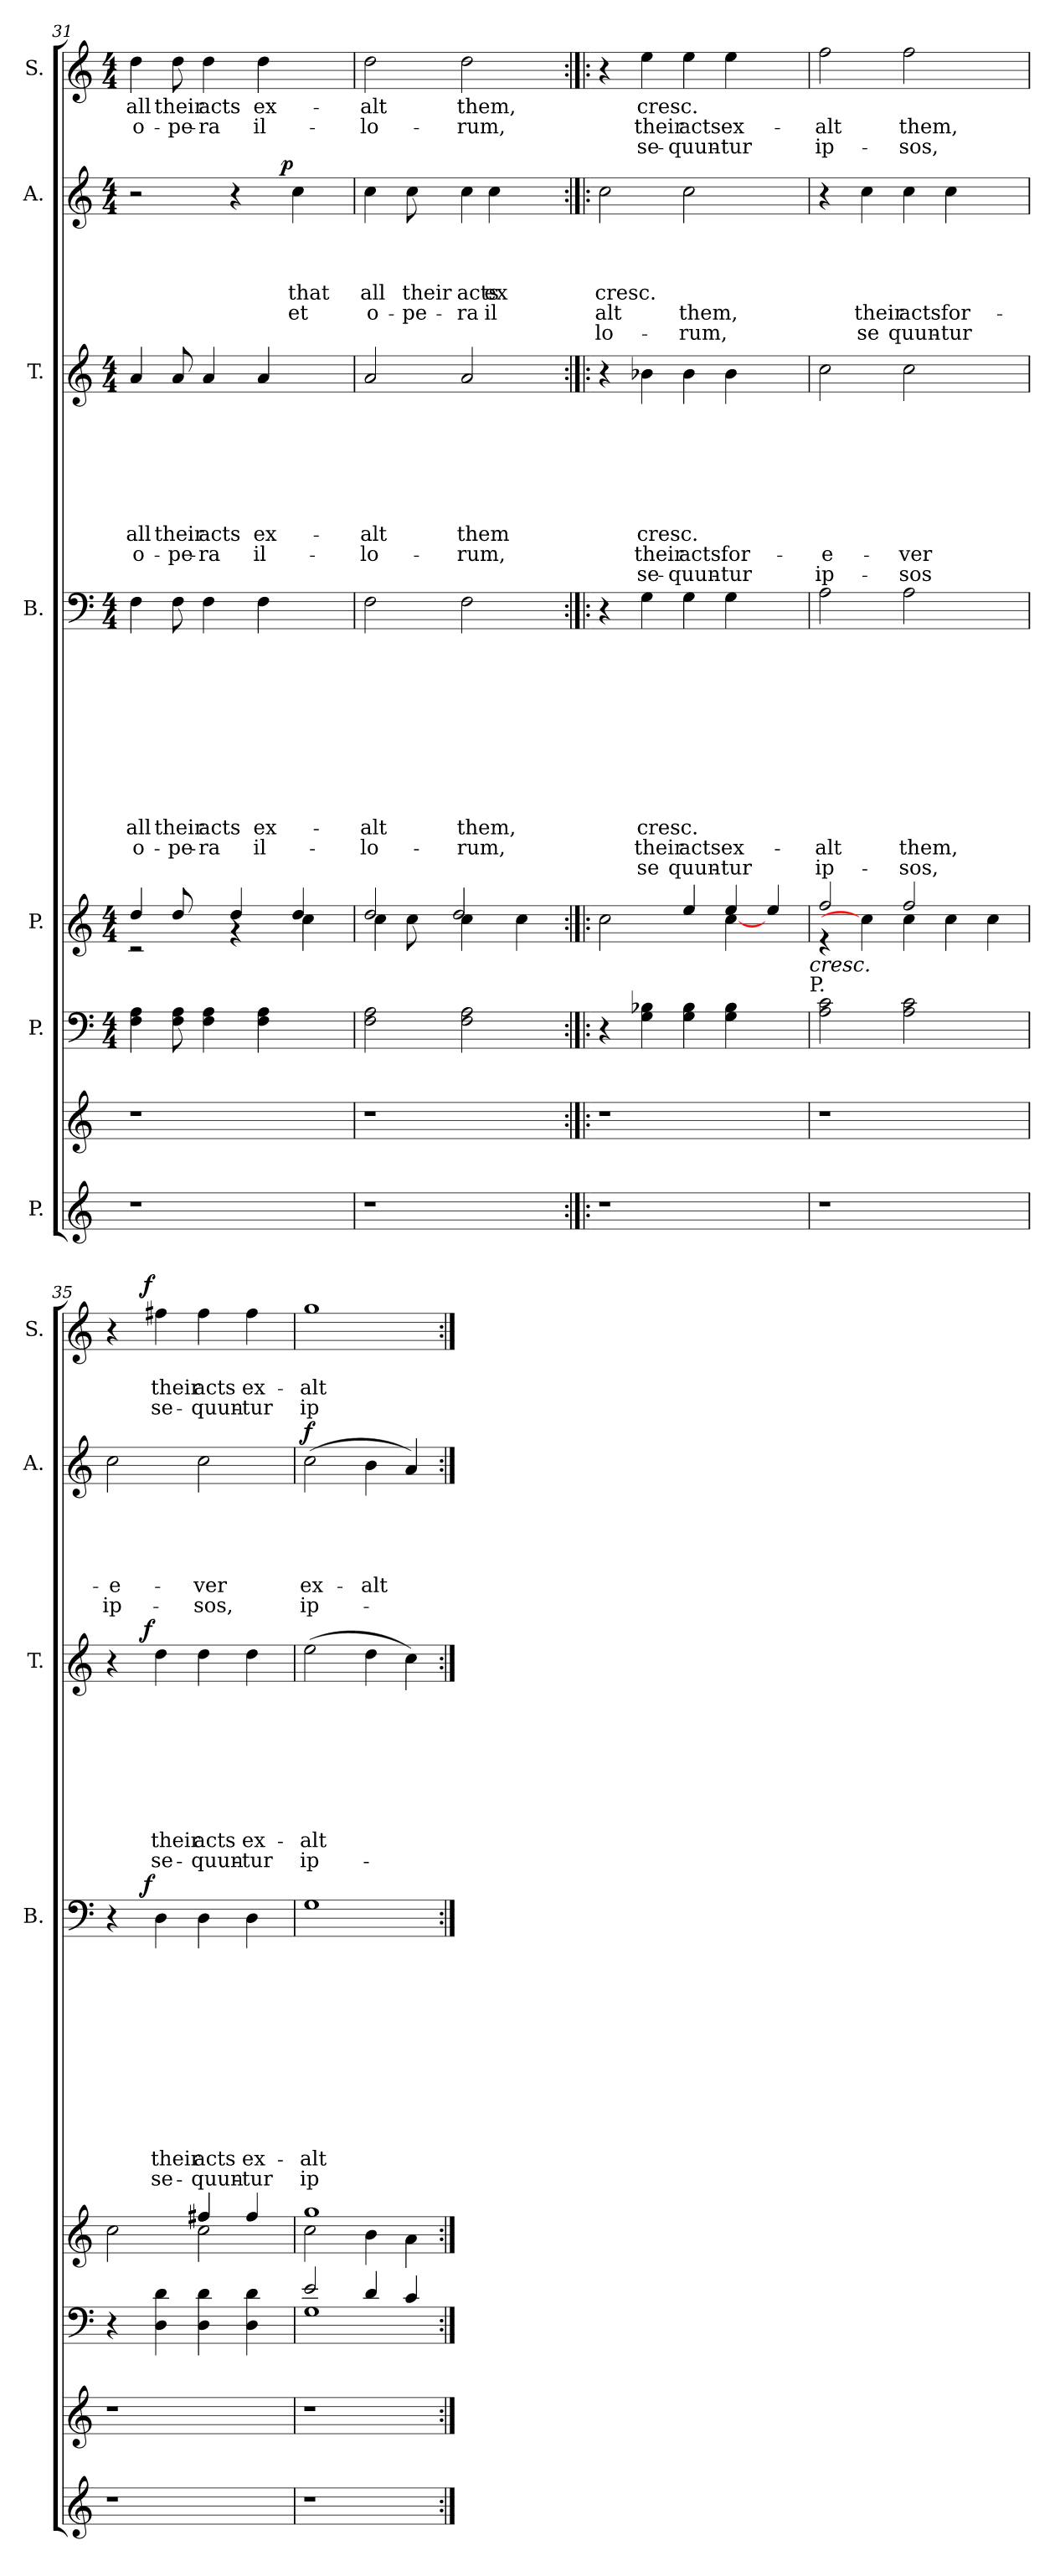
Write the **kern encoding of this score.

**kern	**kern	**kern	**kern	**kern	**text	**text	**text	**text	**text	**text	**text	**text	**text	**text	**text	**text	**dynam	**kern	**text	**text	**text	**text	**text	**text	**text	**text	**text	**dynam	**kern	**text	**text	**text	**text	**text	**text	**dynam	**kern	**text	**text	**text	**dynam
*part7	*part7	*part6	*part5	*part4	*part4	*part4	*part4	*part4	*part4	*part4	*part4	*part4	*part4	*part4	*part4	*part4	*part4	*part3	*part3	*part3	*part3	*part3	*part3	*part3	*part3	*part3	*part3	*part3	*part2	*part2	*part2	*part2	*part2	*part2	*part2	*part2	*part1	*part1	*part1	*part1	*part1
*staff8	*staff7	*staff6	*staff5	*staff4	*staff4	*staff4	*staff4	*staff4	*staff4	*staff4	*staff4	*staff4	*staff4	*staff4	*staff4	*staff4	*staff4	*staff3	*staff3	*staff3	*staff3	*staff3	*staff3	*staff3	*staff3	*staff3	*staff3	*staff3	*staff2	*staff2	*staff2	*staff2	*staff2	*staff2	*staff2	*staff2	*staff1	*staff1	*staff1	*staff1	*staff1
*I"P.	*	*I"P.	*I"P.	*I"B.	*	*	*	*	*	*	*	*	*	*	*	*	*	*I"T.	*	*	*	*	*	*	*	*	*	*	*I"A.	*	*	*	*	*	*	*	*I"S.	*	*	*	*
*	*	*	*	*I'B.	*	*	*	*	*	*	*	*	*	*	*	*	*	*I'T.	*	*	*	*	*	*	*	*	*	*	*I'A.	*	*	*	*	*	*	*	*I'S.	*	*	*	*
*clefG2	*clefG2	*clefF4	*clefG2	*clefF4	*	*	*	*	*	*	*	*	*	*	*	*	*	*clefG2	*	*	*	*	*	*	*	*	*	*	*clefG2	*	*	*	*	*	*	*	*clefG2	*	*	*	*
*k[]	*k[]	*k[]	*k[]	*k[]	*	*	*	*	*	*	*	*	*	*	*	*	*	*k[]	*	*	*	*	*	*	*	*	*	*	*k[]	*	*	*	*	*	*	*	*k[]	*	*	*	*
*C:	*C:	*C:	*C:	*C:	*	*	*	*	*	*	*	*	*	*	*	*	*	*C:	*	*	*	*	*	*	*	*	*	*	*C:	*	*	*	*	*	*	*	*C:	*	*	*	*
*	*	*M4/4	*M4/4	*M4/4	*	*	*	*	*	*	*	*	*	*	*	*	*	*M4/4	*	*	*	*	*	*	*	*	*	*	*M4/4	*	*	*	*	*	*	*	*M4/4	*	*	*	*
=31	=31	=31	=31	=31	=31	=31	=31	=31	=31	=31	=31	=31	=31	=31	=31	=31	=31	=31	=31	=31	=31	=31	=31	=31	=31	=31	=31	=31	=31	=31	=31	=31	=31	=31	=31	=31	=31	=31	=31	=31	=31
*	*	*	*^	*	*	*	*	*	*	*	*	*	*	*	*	*	*	*	*	*	*	*	*	*	*	*	*	*	*	*	*	*	*	*	*	*	*	*	*	*	*
!	!	!	!	!	!	!	!	!	!	!	!	!	!	!	!LO:LY:b	!LO:LY:b	!	!	!	!	!	!	!	!	!	!LO:LY:b	!LO:LY:b	!	!	!	!	!	!	!	!	!	!	!	!LO:LY:b	!LO:LY:b	!	!
*	*	*	*	*	*	*	*	*	*	*	*	*	*	*	*	*	*	*	*	*	*	*	*	*	*	*	*	*	*	*^	*	*	*	*	*	*	*	*	*	*	*	*
1r	1r	4F\ 4A\	4dd/	2rc	4F\	.	.	.	.	.	.	.	.	.	all	o-	.	.	4a/	.	.	.	.	.	.	all	o-	.	.	2r	2ryy	.	.	.	.	.	.	.	4dd\	all	o-	.	.
!	!	!	!	!	!	!	!	!	!	!	!	!	!	!	!LO:LY:b	!LO:LY:b	!	!	!	!	!	!	!	!	!	!LO:LY:b	!LO:LY:b	!	!	!	!	!	!	!	!	!	!	!	!	!LO:LY:b	!LO:LY:b	!	!
.	.	8F\ 8A\	8dd/	.	8F\	.	.	.	.	.	.	.	.	.	their	-pe-	.	.	8a/	.	.	.	.	.	.	their	-pe-	.	.	.	.	.	.	.	.	.	.	.	8dd\	their	-pe-	.	.
!	!	!	!	!	!	!	!	!	!	!	!	!	!	!	!LO:LY:b	!LO:LY:b	!	!	!	!	!	!	!	!	!	!LO:LY:b	!LO:LY:b	!	!	!	!	!	!	!	!	!	!	!	!	!LO:LY:b	!LO:LY:b	!	!
.	.	4F\ 4A\	8ryy	.	4F\	.	.	.	.	.	.	.	.	.	acts	-ra	.	.	4a/	.	.	.	.	.	.	acts	-ra	.	.	.	.	.	.	.	.	.	.	.	4dd\	acts	-ra	.	.
.	.	.	4dd/	4rf	.	.	.	.	.	.	.	.	.	.	.	.	.	.	.	.	.	.	.	.	.	.	.	.	.	4r	8..ryy	.	.	.	.	.	.	.	.	.	.	.	.
!	!	!	!	!	!	!	!	!	!	!	!	!	!	!	!LO:LY:b	!LO:LY:b	!	!	!	!	!	!	!	!	!	!LO:LY:b	!LO:LY:b	!	!	!	!	!	!	!	!	!	!	!	!	!LO:LY:b	!LO:LY:b	!	!
.	.	4F\ 4A\	.	.	4F\	.	.	.	.	.	.	.	.	.	ex-	il-	.	.	4a/	.	.	.	.	.	.	ex-	il-	.	.	.	.	.	.	.	.	.	.	.	4dd\	ex-	il-	.	.
!	!	!	!	!	!	!	!	!	!	!	!	!	!	!	!	!	!	!	!	!	!	!	!	!	!	!	!	!	!	!	!	!	!	!	!	!	!	!LO:DY:b	!	!	!	!	!
.	.	.	.	.	.	.	.	.	.	.	.	.	.	.	.	.	.	.	.	.	.	.	.	.	.	.	.	.	.	.	4ryy	.	.	.	.	.	.	p	.	.	.	.	.
!	!	!	!	!	!	!	!	!	!	!	!	!	!	!	!	!	!	!	!	!	!	!	!	!	!	!	!	!	!	!	!	!	!	!	!LO:LY:b	!LO:LY:b	!	!	!	!	!	!	!
.	.	.	4dd/	4cc\	.	.	.	.	.	.	.	.	.	.	.	.	.	.	.	.	.	.	.	.	.	.	.	.	.	4cc\	.	.	.	.	that	et	.	.	.	.	.	.	.
.	.	8ryy	.	.	8ryy	.	.	.	.	.	.	.	.	.	.	.	.	.	8ryy	.	.	.	.	.	.	.	.	.	.	.	.	.	.	.	.	.	.	.	8ryy	.	.	.	.
.	.	.	.	.	.	.	.	.	.	.	.	.	.	.	.	.	.	.	.	.	.	.	.	.	.	.	.	.	.	.	32ryy	.	.	.	.	.	.	.	.	.	.	.	.
=32	=32	=32	=32	=32	=32	=32	=32	=32	=32	=32	=32	=32	=32	=32	=32	=32	=32	=32	=32	=32	=32	=32	=32	=32	=32	=32	=32	=32	=32	=32	=32	=32	=32	=32	=32	=32	=32	=32	=32	=32	=32	=32	=32
!	!	!	!	!	!	!	!	!	!	!	!	!	!	!	!LO:LY:b	!LO:LY:b	!	!	!	!	!	!	!	!	!	!LO:LY:b	!LO:LY:b	!	!	!	!	!	!	!	!LO:LY:b	!LO:LY:b	!	!	!	!LO:LY:b	!LO:LY:b	!	!
1r	1r	2F\ 2A\	2dd/	4cc\	2F\	.	.	.	.	.	.	.	.	.	-alt	-lo-	.	.	2a/	.	.	.	.	.	.	-alt	-lo-	.	.	4cc\	2ryy	.	.	.	all	o-	.	.	2dd\	-alt	-lo-	.	.
!	!	!	!	!	!	!	!	!	!	!	!	!	!	!	!	!	!	!	!	!	!	!	!	!	!	!	!	!	!	!	!	!	!	!	!LO:LY:b	!LO:LY:b	!	!	!	!	!	!	!
.	.	.	.	8cc\	.	.	.	.	.	.	.	.	.	.	.	.	.	.	.	.	.	.	.	.	.	.	.	.	.	8cc\	.	.	.	.	their	-pe-	.	.	.	.	.	.	.
.	.	.	.	8ryy	.	.	.	.	.	.	.	.	.	.	.	.	.	.	.	.	.	.	.	.	.	.	.	.	.	8ryy	.	.	.	.	.	.	.	.	.	.	.	.	.
!	!	!	!	!	!	!	!	!	!	!	!	!	!	!	!LO:LY:b	!LO:LY:b	!	!	!	!	!	!	!	!	!	!LO:LY:b	!LO:LY:b	!	!	!	!	!	!	!	!LO:LY:b	!LO:LY:b	!	!	!	!LO:LY:b	!LO:LY:b	!	!
.	.	2F\ 2A\	4cc\	2dd/	2F\	.	.	.	.	.	.	.	.	.	them,	-rum,	.	.	2a/	.	.	.	.	.	.	them	-rum,	.	.	4cc\	8ryy	.	.	.	acts	-ra	.	.	2dd\	them,	-rum,	.	.
!	!	!	!	!	!	!	!	!	!	!	!	!	!	!	!	!	!	!	!	!	!	!	!	!	!	!	!	!	!	!	!	!	!	!	!LO:LY:b	!LO:LY:b	!	!	!	!	!	!	!
.	.	.	.	.	.	.	.	.	.	.	.	.	.	.	.	.	.	.	.	.	.	.	.	.	.	.	.	.	.	.	4cc\	.	.	.	ex-	il-	.	.	.	.	.	.	.
.	.	.	4cc\	.	.	.	.	.	.	.	.	.	.	.	.	.	.	.	.	.	.	.	.	.	.	.	.	.	.	8ryy	.	.	.	.	.	.	.	.	.	.	.	.	.
.	.	.	.	.	.	.	.	.	.	.	.	.	.	.	.	.	.	.	.	.	.	.	.	.	.	.	.	.	.	8ryy	8ryy	.	.	.	.	.	.	.	.	.	.	.	.
!!LO:PB:g=z
=33:|!|:	=33:|!|:	=33:|!|:	=33:|!|:	=33:|!|:	=33:|!|:	=33:|!|:	=33:|!|:	=33:|!|:	=33:|!|:	=33:|!|:	=33:|!|:	=33:|!|:	=33:|!|:	=33:|!|:	=33:|!|:	=33:|!|:	=33:|!|:	=33:|!|:	=33:|!|:	=33:|!|:	=33:|!|:	=33:|!|:	=33:|!|:	=33:|!|:	=33:|!|:	=33:|!|:	=33:|!|:	=33:|!|:	=33:|!|:	=33:|!|:	=33:|!|:	=33:|!|:	=33:|!|:	=33:|!|:	=33:|!|:	=33:|!|:	=33:|!|:	=33:|!|:	=33:|!|:	=33:|!|:	=33:|!|:	=33:|!|:	=33:|!|:
!	!	!	!	!	!	!	!	!	!	!	!	!	!	!	!	!	!	!	!	!	!	!	!	!	!	!	!	!	!	!	!	!	!	!	!LO:LY:b	!LO:LY:b	!LO:LY:b	!	!	!	!	!	!
*	*	*	*	*	*	*	*	*	*	*	*	*	*	*	*	*	*	*	*	*	*	*	*	*	*	*	*	*	*	*v	*v	*	*	*	*	*	*	*	*	*	*	*	*
1r	1r	4r	2ryy	2cc\	4r	.	.	.	.	.	.	.	.	.	.	.	.	.	4r	.	.	.	.	.	.	.	.	.	.	2cc\	.	.	.	-cresc.	-alt	lo-	.	4r	.	.	.	.
!	!	!	!	!	!	!	!	!	!	!	!	!	!	!	!LO:LY:b:rj	!LO:LY:b:rj	!LO:LY:b:rj	!	!	!	!	!	!	!	!	!LO:LY:b:rj	!LO:LY:b:rj	!LO:LY:b:rj	!	!	!	!	!	!	!	!	!	!	!LO:LY:b:rj	!LO:LY:b:rj	!LO:LY:b:rj	!
.	.	4G\ 4B-X\	.	.	4G\	.	.	.	.	.	.	.	.	.	cresc.	their	se	.	4b-X\	.	.	.	.	.	.	cresc.	their	se-	.	.	.	.	.	.	.	.	.	4ee\	cresc.	their	se-	.
!	!	!	!	!	!	!	!	!	!	!	!	!	!	!	!	!LO:LY:b	!LO:LY:b	!	!	!	!	!	!	!	!	!	!LO:LY:b	!LO:LY:b	!	!	!	!	!	!	!LO:LY:b	!LO:LY:b	!	!	!	!LO:LY:b	!LO:LY:b	!
.	.	4G\ 4B-\	4ee/	4ryy	4G\	.	.	.	.	.	.	.	.	.	.	acts	quun-	.	4b-\	.	.	.	.	.	.	.	acts	-quun-	.	2cc\	.	.	.	.	them,	-rum,	.	4ee\	.	acts	-quun-	.
!	!	!	!	!	!	!	!	!	!	!	!	!	!	!	!	!LO:LY:b	!LO:LY:b	!	!	!	!	!	!	!	!	!	!LO:LY:b	!LO:LY:b	!	!	!	!	!	!	!	!	!	!	!	!LO:LY:b	!LO:LY:b	!
.	.	4G\ 4B-\	4ee/	[4cc\	4G\	.	.	.	.	.	.	.	.	.	.	ex-	-tur	.	4b-\	.	.	.	.	.	.	.	for-	-tur	.	.	.	.	.	.	.	.	.	4ee\	.	ex-	-tur	.
4ryy	4ryy	4ryy	4ee/	4ryy	4ryy	.	.	.	.	.	.	.	.	.	.	.	.	.	4ryy	.	.	.	.	.	.	.	.	.	.	4ryy	.	.	.	.	.	.	.	4ryy	.	.	.	.
!	!	!	!	!LO:TX:b:i:t=cresc.	!	!	!	!	!	!	!	!	!	!	!	!	!	!	!	!	!	!	!	!	!	!	!	!	!	!	!	!	!	!	!	!	!	!	!	!	!	!
!	!	!	!	!LO:TX:b:t=P.	!	!	!	!	!	!	!	!	!	!	!	!	!	!	!	!	!	!	!	!	!	!	!	!	!	!	!	!	!	!	!	!	!	!	!	!	!	!
=34	=34	=34	=34	=34	=34	=34	=34	=34	=34	=34	=34	=34	=34	=34	=34	=34	=34	=34	=34	=34	=34	=34	=34	=34	=34	=34	=34	=34	=34	=34	=34	=34	=34	=34	=34	=34	=34	=34	=34	=34	=34	=34
!	!	!	!	!	!	!	!	!	!	!	!	!	!	!	!	!LO:LY:b	!LO:LY:b	!	!	!	!	!	!	!	!	!	!LO:LY:b:rj	!LO:LY:b:rj	!	!	!	!	!	!	!	!	!	!	!	!LO:LY:b	!LO:LY:b	!
1r	1r	2A\ 2c\	2ff/	4rd	2A\	.	.	.	.	.	.	.	.	.	.	-alt	ip-	.	2cc\	.	.	.	.	.	.	.	-e-	ip-	.	4r	.	.	.	.	.	.	.	2ff\	.	-alt	ip-	.
!	!	!	!	!	!	!	!	!	!	!	!	!	!	!	!	!	!	!	!	!	!	!	!	!	!	!	!	!	!	!	!	!	!	!	!LO:LY:b	!LO:LY:b	!	!	!	!	!	!
.	.	.	.	4cc\]	.	.	.	.	.	.	.	.	.	.	.	.	.	.	.	.	.	.	.	.	.	.	.	.	.	4cc\	.	.	.	.	their	se	.	.	.	.	.	.
!	!	!	!	!	!	!	!	!	!	!	!	!	!	!	!	!LO:LY:b	!LO:LY:b	!	!	!	!	!	!	!	!	!	!LO:LY:b	!LO:LY:b	!	!	!	!	!	!	!LO:LY:b	!LO:LY:b	!	!	!	!LO:LY:b	!LO:LY:b	!
.	.	2A\ 2c\	2ff/	4cc\	2A\	.	.	.	.	.	.	.	.	.	.	them,	-sos,	.	2cc\	.	.	.	.	.	.	.	-ver	-sos	.	4cc\	.	.	.	.	acts	quun-	.	2ff\	.	them,	-sos,	.
!	!	!	!	!	!	!	!	!	!	!	!	!	!	!	!	!	!	!	!	!	!	!	!	!	!	!	!	!	!	!	!	!	!	!	!LO:LY:b	!LO:LY:b	!	!	!	!	!	!
.	.	.	.	4cc\	.	.	.	.	.	.	.	.	.	.	.	.	.	.	.	.	.	.	.	.	.	.	.	.	.	4cc\	.	.	.	.	for-	-tur	.	.	.	.	.	.
4ryy	4ryy	4ryy	4ryy	4cc\	4ryy	.	.	.	.	.	.	.	.	.	.	.	.	.	4ryy	.	.	.	.	.	.	.	.	.	.	4ryy	.	.	.	.	.	.	.	4ryy	.	.	.	.
=35	=35	=35	=35	=35	=35	=35	=35	=35	=35	=35	=35	=35	=35	=35	=35	=35	=35	=35	=35	=35	=35	=35	=35	=35	=35	=35	=35	=35	=35	=35	=35	=35	=35	=35	=35	=35	=35	=35	=35	=35	=35	=35
*	*	*	*	*^	*	*	*	*	*	*	*	*	*	*	*	*	*	*	*	*	*	*	*	*	*	*	*	*	*	*	*	*	*	*	*	*	*	*	*	*	*	*
!	!	!	!	!	!	!	!	!	!	!	!	!	!	!	!	!	!	!	!	!	!	!	!	!	!	!	!	!	!	!	!	!	!	!	!	!LO:LY:b:rj	!LO:LY:b:rj	!	!	!	!	!	!
*	*	*	*	*	*	*^	*	*	*	*	*	*	*	*	*	*	*	*	*	*^	*	*	*	*	*	*	*	*	*	*	*	*	*	*	*	*	*	*	*^	*	*	*	*
1r	1r	4r	2cc\	2ryy	2ryy	4r	8..ryy	.	.	.	.	.	.	.	.	.	.	.	.	.	4r	8..ryy	.	.	.	.	.	.	.	.	.	.	2cc\	.	.	.	.	-e-	ip-	.	4r	8..ryy	.	.	.	.
!	!	!	!	!	!	!	!	!	!	!	!	!	!	!	!	!	!	!	!	!LO:DY:b	!	!	!	!	!	!	!	!	!	!	!	!LO:DY:b	!	!	!	!	!	!	!	!	!	!	!	!	!	!LO:DY:b
.	.	.	.	.	.	.	2ryy	.	.	.	.	.	.	.	.	.	.	.	.	f	.	2ryy	.	.	.	.	.	.	.	.	.	f	.	.	.	.	.	.	.	.	.	2ryy	.	.	.	f
!	!	!	!	!	!	!	!	!	!	!	!	!	!	!	!	!	!	!LO:LY:b	!LO:LY:b	!	!	!	!	!	!	!	!	!	!	!LO:LY:b	!LO:LY:b	!	!	!	!	!	!	!	!	!	!	!	!	!LO:LY:b	!LO:LY:b	!
.	.	4D\ 4d\	.	.	.	4D\	.	.	.	.	.	.	.	.	.	.	.	their	se-	.	4dd\	.	.	.	.	.	.	.	.	their	se-	.	.	.	.	.	.	.	.	.	4ff#X\	.	.	their	se-	.
!	!	!	!	!	!	!	!	!	!	!	!	!	!	!	!	!	!	!LO:LY:b	!LO:LY:b	!	!	!	!	!	!	!	!	!	!	!LO:LY:b	!LO:LY:b	!	!	!	!	!	!	!LO:LY:b	!LO:LY:b	!	!	!	!	!LO:LY:b	!LO:LY:b	!
.	.	4D\ 4d\	4ff#X/	4ff#/	2cc\	4D\	.	.	.	.	.	.	.	.	.	.	.	acts	-quun-	.	4dd\	.	.	.	.	.	.	.	.	acts	-quun-	.	2cc\	.	.	.	.	-ver	-sos,	.	4ff#\	.	.	acts	-quun-	.
.	.	.	.	.	.	.	4ryy	.	.	.	.	.	.	.	.	.	.	.	.	.	.	4ryy	.	.	.	.	.	.	.	.	.	.	.	.	.	.	.	.	.	.	.	4ryy	.	.	.	.
!	!	!	!	!	!	!	!	!	!	!	!	!	!	!	!	!	!	!LO:LY:b	!LO:LY:b	!	!	!	!	!	!	!	!	!	!	!LO:LY:b	!LO:LY:b	!	!	!	!	!	!	!	!	!	!	!	!	!LO:LY:b	!LO:LY:b	!
.	.	4D\ 4d\	4ff#/	4ryy	.	4D\	.	.	.	.	.	.	.	.	.	.	.	ex-	-tur	.	4dd\	.	.	.	.	.	.	.	.	ex-	-tur	.	.	.	.	.	.	.	.	.	4ff#\	.	.	ex-	-tur	.
.	.	.	.	.	.	.	32ryy	.	.	.	.	.	.	.	.	.	.	.	.	.	.	32ryy	.	.	.	.	.	.	.	.	.	.	.	.	.	.	.	.	.	.	.	32ryy	.	.	.	.
=36	=36	=36	=36	=36	=36	=36	=36	=36	=36	=36	=36	=36	=36	=36	=36	=36	=36	=36	=36	=36	=36	=36	=36	=36	=36	=36	=36	=36	=36	=36	=36	=36	=36	=36	=36	=36	=36	=36	=36	=36	=36	=36	=36	=36	=36	=36
*	*	*^	*	*	*	*	*	*	*	*	*	*	*	*	*	*	*	*	*	*	*	*	*	*	*	*	*	*	*	*	*	*	*	*	*	*	*	*	*	*	*	*	*	*	*	*
!	!	!	!	!	!	!	!	!	!	!	!	!	!	!	!	!	!	!	!LO:LY:b	!LO:LY:b	!	!	!	!	!	!	!	!	!	!	!LO:LY:b	!LO:LY:b	!	!	!	!	!	!	!LO:LY:b	!LO:LY:b	!LO:DY:b	!	!	!	!LO:LY:b	!LO:LY:b	!
*	*	*	*	*	*v	*v	*	*	*	*	*	*	*	*	*	*	*	*	*	*	*	*v	*v	*	*	*	*	*	*	*	*	*	*	*	*	*	*	*	*	*	*	*v	*v	*	*	*	*
*	*	*	*	*	*	*v	*v	*	*	*	*	*	*	*	*	*	*	*	*	*	*	*	*	*	*	*	*	*	*	*	*	*	*	*	*	*	*	*	*	*	*	*	*	*
1r	1r	2e/	1G	1gg	2cc\	1G	.	.	.	.	.	.	.	.	.	.	-alt	ip-	.	(>2ee\	.	.	.	.	.	.	.	-alt	ip-	.	(>2cc\	.	.	.	.	ex-	ip-	f	1gg	.	-alt	ip-	.
!	!	!	!	!	!	!	!	!	!	!	!	!	!	!	!	!	!	!	!	!	!	!	!	!	!	!	!	!	!	!	!	!	!	!	!	!LO:LY:b	!	!	!	!	!	!	!
.	.	4d/	.	.	4b\	.	.	.	.	.	.	.	.	.	.	.	.	.	.	4dd\	.	.	.	.	.	.	.	.	.	.	4b\	.	.	.	.	-alt	.	.	.	.	.	.	.
.	.	4c/	.	.	4a\	.	.	.	.	.	.	.	.	.	.	.	.	.	.	4cc\)	.	.	.	.	.	.	.	.	.	.	4a/)	.	.	.	.	.	.	.	.	.	.	.	.
*	*	*v	*v	*	*	*	*	*	*	*	*	*	*	*	*	*	*	*	*	*	*	*	*	*	*	*	*	*	*	*	*	*	*	*	*	*	*	*	*	*	*	*	*
*	*	*	*v	*v	*	*	*	*	*	*	*	*	*	*	*	*	*	*	*	*	*	*	*	*	*	*	*	*	*	*	*	*	*	*	*	*	*	*	*	*	*	*
=:|!	=:|!	=:|!	=:|!	=:|!	=:|!	=:|!	=:|!	=:|!	=:|!	=:|!	=:|!	=:|!	=:|!	=:|!	=:|!	=:|!	=:|!	=:|!	=:|!	=:|!	=:|!	=:|!	=:|!	=:|!	=:|!	=:|!	=:|!	=:|!	=:|!	=:|!	=:|!	=:|!	=:|!	=:|!	=:|!	=:|!	=:|!	=:|!	=:|!	=:|!	=:|!
*-	*-	*-	*-	*-	*-	*-	*-	*-	*-	*-	*-	*-	*-	*-	*-	*-	*-	*-	*-	*-	*-	*-	*-	*-	*-	*-	*-	*-	*-	*-	*-	*-	*-	*-	*-	*-	*-	*-	*-	*-	*-
